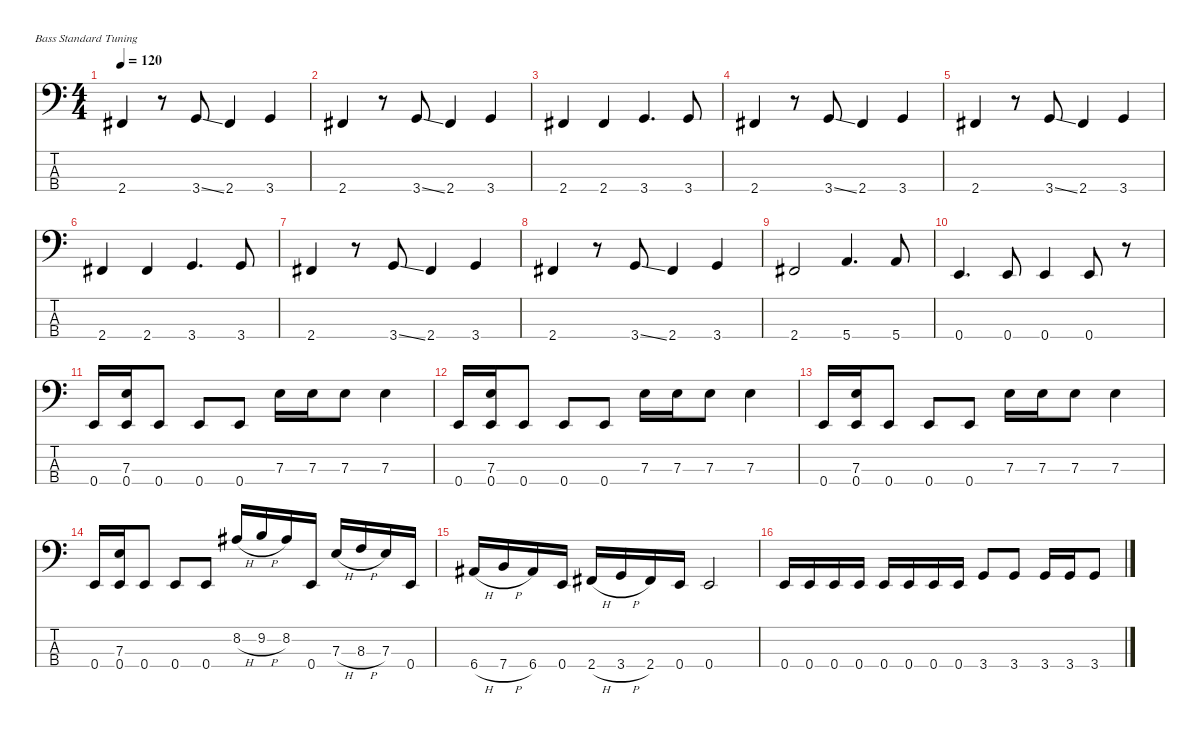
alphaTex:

\defaultSystemsLayout 4
\hideDynamics
\bracketExtendMode nobrackets
\singleTrackTrackNamePolicy hidden
\multiTrackTrackNamePolicy hidden
\otherSystemsTrackNameOrientation horizontal
\track ("Newsted" "el.bs.") {instrument electricbassfinger}
\staff {score tabs}
\tuning (G2 D2 A1 E1)
\ts (4 4)
\tempo 120
\clef f4
\ks c
2.4{acc #}.4{dy f beam Up} r.8{beam Up} 3.4{ss}.8{beam Up} 2.4{acc #}.4{beam Up} 3.4.4{beam Up} |
2.4{acc #}.4{beam Up} r.8{beam Up} 3.4{ss}.8{beam Up} 2.4{acc #}.4{beam Up} 3.4.4{beam Up} |
2.4{acc #}.4{beam Up} 2.4{acc #}.4{beam Up} 3.4.4{d beam Up} 3.4.8{beam Up} |
2.4{acc #}.4{beam Up} r.8{beam Up} 3.4{ss}.8{beam Up} 2.4{acc #}.4{beam Up} 3.4.4{beam Up} |
2.4{acc #}.4{beam Up} r.8{beam Up} 3.4{ss}.8{beam Up} 2.4{acc #}.4{beam Up} 3.4.4{beam Up} |
2.4{acc #}.4{beam Up} 2.4{acc #}.4{beam Up} 3.4.4{d beam Up} 3.4.8{beam Up} |
2.4{acc #}.4{beam Up} r.8{beam Up} 3.4{ss}.8{beam Up} 2.4{acc #}.4{beam Up} 3.4.4{beam Up} |
2.4{acc #}.4{beam Up} r.8{beam Up} 3.4{ss}.8{beam Up} 2.4{acc #}.4{beam Up} 3.4.4{beam Up} |
2.4{acc #}.2{beam Up} 5.4.4{d beam Up} 5.4.8{beam Up} |
0.4.4{d beam Up} 0.4.8{beam Up} 0.4.4{beam Up} 0.4.8{beam Up} r.8{beam Up} |
0.4.16{beam Up} (7.3 0.4).16{beam Up} 0.4.8{beam Up} 0.4.8{beam Up} 0.4.8{beam Up} 7.3.16{beam Down} 7.3.16{beam Down} 7.3.8{beam Down} 7.3.4{beam Down} |
0.4.16{beam Up} (7.3 0.4).16{beam Up} 0.4.8{beam Up} 0.4.8{beam Up} 0.4.8{beam Up} 7.3.16{beam Down} 7.3.16{beam Down} 7.3.8{beam Down} 7.3.4{beam Down} |
0.4.16{beam Up} (7.3 0.4).16{beam Up} 0.4.8{beam Up} 0.4.8{beam Up} 0.4.8{beam Up} 7.3.16{beam Down} 7.3.16{beam Down} 7.3.8{beam Down} 7.3.4{beam Down} |
0.4.16{beam Up} (7.3 0.4).16{beam Up} 0.4.8{beam Up} 0.4.8{beam Up} 0.4.8{beam Up} 8.2{h acc #}.16{beam Up} 9.2{h}.16{beam Up} 8.2{acc #}.16{beam Up} 0.4.16{beam Up} 7.3{h}.16{beam Up} 8.3{h}.16{beam Up} 7.3.16{beam Up} 0.4.16{beam Up} |
6.4{h acc #}.16{beam Up} 7.4{h}.16{beam Up} 6.4{acc #}.16{beam Up} 0.4.16{beam Up} 2.4{h acc #}.16{beam Up} 3.4{h}.16{beam Up} 2.4{acc #}.16{beam Up} 0.4.16{beam Up} 0.4.2{beam Up} |
0.4.16{beam Up} 0.4.16{beam Up} 0.4.16{beam Up} 0.4.16{beam Up} 0.4.16{beam Up} 0.4.16{beam Up} 0.4.16{beam Up} 0.4.16{beam Up} 3.4.8{beam Up} 3.4.8{beam Up} 3.4.16{beam Up} 3.4.16{beam Up} 3.4.8{beam Up}
